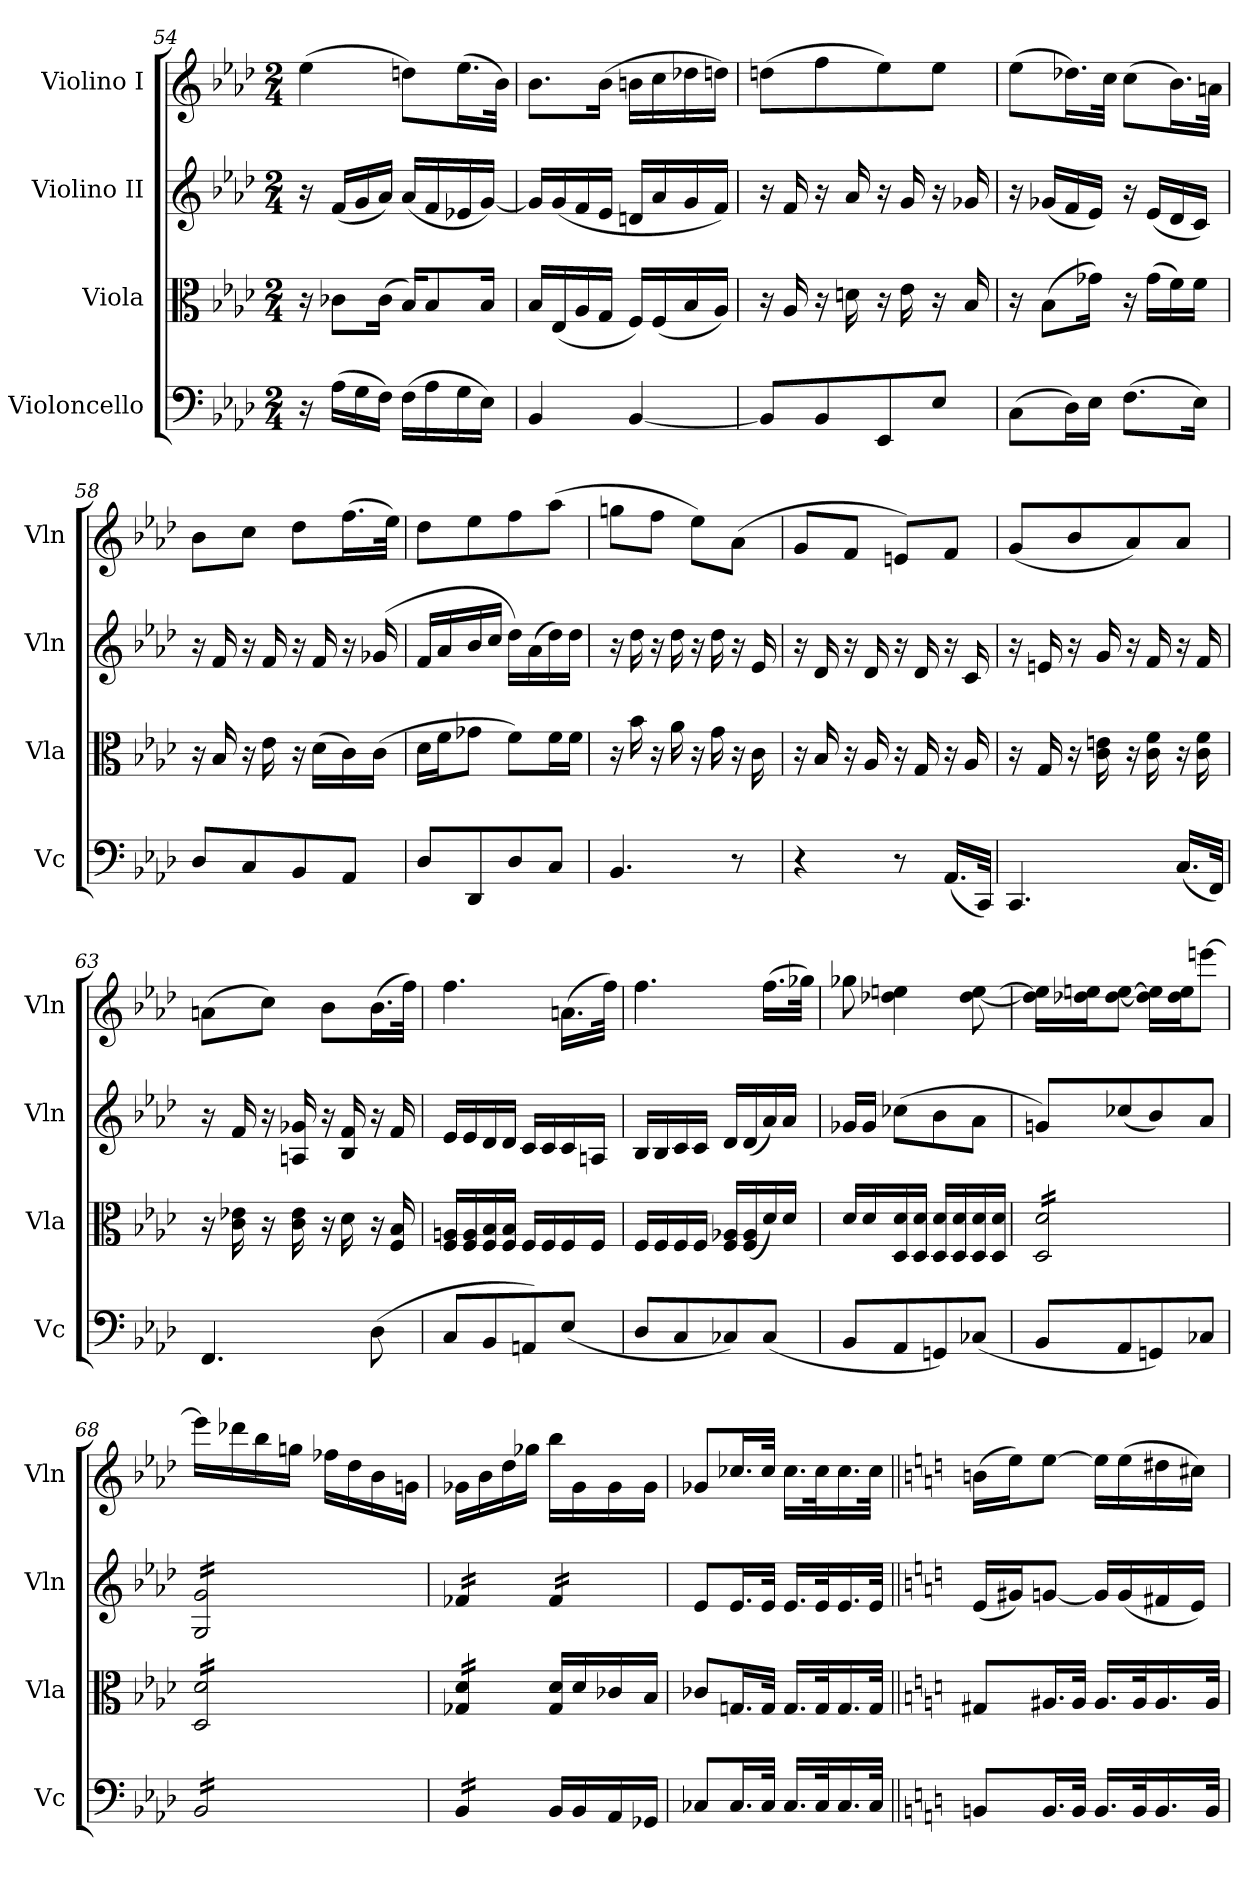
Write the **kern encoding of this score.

**kern	**kern	**kern	**kern
*part4	*part3	*part2	*part1
*staff4	*staff3	*staff2	*staff1
*I"Violoncello	*I"Viola	*I"Violino II	*I"Violino I
*I'Vc	*I'Vla	*I'Vln	*I'Vln
*clefF4	*clefC3	*clefG2	*clefG2
*k[b-e-a-d-]	*k[b-e-a-d-]	*k[b-e-a-d-]	*k[b-e-a-d-]
*M2/4	*M2/4	*M2/4	*M2/4
=54	=54	=54	=54
16r	16r	16r	(4ee-\
(16A-\LL	8c-X\L	(16f/LL	.
16G\	.	16g/	.
16F\JJ)	(16c-\Jk	16a-/JJ)	.
(16F\LL	16B-/KL)	(16a-/LL	8ddn\L)
16A-\	8B-/	16f/	.
16G\	.	16e-X/	(16.ee-\L
16E-\JJ)	16B-/Jk	[16g/JJ)	.
.	.	.	32b-\JJk)
=55	=55	=55	=55
4BB-/	16B-/LL	16g/LL]	8.b-\L
.	(16E-/	(16g/	.
.	16A-/	16f/	.
.	16G/JJ	16e-/JJ	(16b-\Jk
[4BB-/	16F/LL)	16dn/LL	16bn\LL
.	(16F/	16a-/	16cc\
.	16B-/	16g/	16dd-X\
.	16A-/JJ)	16f/JJ)	16ddn\JJ)
=56	=56	=56	=56
8BB-/L]	16r	16r	(8ddn\L
.	16A-/	16f/	.
8BB-/	16r	16r	8ff\
.	16dn\	16a-/	.
8EE-/	16r	16r	8ee-\)
.	16e-\	16g/	.
8E-/J	16r	16r	8ee-\J
.	16B-/	16g-X/	.
!!LO:LB:g=z
=57	=57	=57	=57
(8C\L	16r	16r	(8ee-\L
.	(8B-\L	(16g-X/LL	.
16D-\L)	.	16f/	16.dd-X\L)
16E-\JJ	16g-X\Jk)	16e-/JJ)	.
.	.	.	32cc\JJk
(8.F\L	16r	16r	(8cc\L
.	(16g-\LL	(16e-/LL	.
.	16f\)	16d-/	16.b-\L)
16E-\Jk)	16f\JJ	16c/JJ)	.
.	.	.	32an\JJk
=58	=58	=58	=58
8D-/L	16r	16r	8b-\L
.	16B-/	16f/	.
8C/	16r	16r	8cc\J
.	16e-\	16f/	.
8BB-/	16r	16r	8dd-\L
.	(16d-\LL	16f/	.
8AA-/J	16c\)	16r	(16.ff\L
.	(16c\JJ	(>16g-X/	.
.	.	.	32ee-\JJk)
=59	=59	=59	=59
8D-/L	16d-\LL	16f/LL	8dd-\L
.	16f\J	16a-/	.
8DD-/	8g-X\J	16b-/	8ee-\
.	.	16cc/JJ	.
8D-/	8f\L)	16dd-\LL)	8ff\
.	.	(16a-\	.
8C/J	16f\L	16dd-\)	(8aa-\J
.	16f\JJ	16dd-\JJ	.
=60	=60	=60	=60
4.BB-/	16r	16r	8ggn\L
.	16b-\	16dd-\	.
.	16r	16r	8ff\J
.	16a-\	16dd-\	.
.	16r	16r	8ee-\L)
.	16g\	16dd-\	.
8r	16r	16r	(8a-\J
.	16c\	16e-/	.
=61	=61	=61	=61
4r	16r	16r	8g/L
.	16B-/	16d-/	.
.	16r	16r	8f/J
.	16A-/	16d-/	.
8r	16r	16r	8en/L)
.	16G/	16d-/	.
(16.AA-/LL	16r	16r	8f/J
.	16A-/	16c/	.
32CC/JJk)	.	.	.
=62	=62	=62	=62
4.CC/	16r	16r	(8g/L
.	16G/	16en/	.
.	16r	16r	8b-/
.	16c\ 16en\	16g/	.
.	16r	16r	8a-/)
.	16c\ 16f\	16f/	.
(16.C/LL	16r	16r	8a-/J
.	16c\ 16f\	16f/	.
32FF/JJk)	.	.	.
!!LO:PB:g=z
=63	=63	=63	=63
4.FF/	16r	16r	(8an\L
.	16c\ 16e-X\	16f/	.
.	16r	16r	8cc\J)
.	16c\ 16e-\	16An/ 16g-X/	.
.	16r	16r	8b-\L
.	16d-\	16B-/ 16f/	.
(8D-\	16r	16r	(16.b-\L
.	16F/ 16B-/	16f/	.
.	.	.	32ff\JJk)
=64	=64	=64	=64
8C/L	16F/ 16An/LL	16e-/LL	4.ff\
.	16F/ 16A/	16e-/	.
8BB-/	16F/ 16B-/	16d-/	.
.	16F/ 16B-/JJ	16d-/JJ	.
8AAn/)	16F/LL	16c/LL	.
.	16F/	16c/	.
(8E-/J	16F/	16c/	(16.an\LL
.	16F/JJ	16An/JJ	.
.	.	.	32ff\JJk)
=65	=65	=65	=65
8D-/L	16F/LL	16B-/LL	4.ff\
.	16F/	16B-/	.
8C/	16F/	16c/	.
.	16F/JJ	16c/JJ	.
8C-X/)	16F/ 16A-X/LL	16d-/LL	.
.	(16F/ 16A-/	(16d-/	.
(8C-/J	16d-/)	16a-/)	(16.ff\LL
.	16d-/JJ	16a-/JJ	.
.	.	.	32gg-X\JJk)
=66	=66	=66	=66
8BB-/L	16d-/LL	16g-X/LL	8gg-X\
.	16d-/	16g-/JJ	.
8AA-/	16D-/ 16d-/	(8cc-X\L	4dd-X\ 4een\
.	16D-/ 16d-/JJ	.	.
8GGn/)	16D-/ 16d-/LL	8b-\	.
.	16D-/ 16d-/	.	.
(8C-X/J	16D-/ 16d-/	8a-\J	[8dd-\ [8ee\
.	16D-/ 16d-/JJ	.	.
=67	=67	=67	=67
*	*tremolo	*	*
8BB-/L	16D-/ 16d-/LL	8gn/L)	16dd-\] 16ee\]LL
.	16D-/ 16d-/	.	16dd-X\ 16een\J
8AA-/	16D-/ 16d-/	(8cc-X/	[8dd-\ [8ee\J
.	16D-/ 16d-/	.	.
8GGn/)	16D-/ 16d-/	8b-/)	16dd-\] 16ee\]LL
.	16D-/ 16d-/	.	16dd-\ 16ee\J
8C-X/J	16D-/ 16d-/	8a-/J	[8eeen\J
.	16D-/ 16d-/JJ	.	.
!!LO:LB:g=z
=68	=68	=68	=68
*tremolo	*	*	*
*	*	*tremolo	*
16BB-/LL	16D-/ 16d-/LL	16G/ 16g/LL	16eee\LL]
16BB-/	16D-/ 16d-/	16G/ 16g/	16ddd-X\
16BB-/	16D-/ 16d-/	16G/ 16g/	16bb-\
16BB-/	16D-/ 16d-/	16G/ 16g/	16ggn\JJ
16BB-/	16D-/ 16d-/	16G/ 16g/	16ff-X\LL
16BB-/	16D-/ 16d-/	16G/ 16g/	16dd-\
16BB-/	16D-/ 16d-/	16G/ 16g/	16b-\
16BB-/JJ	16D-/ 16d-/JJ	16G/ 16g/JJ	16gn\JJ
=69	=69	=69	=69
16BB-/LL	16G-X/ 16d-/LL	16f-X/LL	16g-X\LL
16BB-/	16G-X/ 16d-/	16f-X/	16b-\
16BB-/	16G-X/ 16d-/	16f-X/	16dd-\
16BB-/JJ	16G-X/ 16d-/JJ	16f-X/JJ	16gg-X\JJ
*	*Xtremolo	*	*
*Xtremolo	*	*	*
16BB-/LL	16G-/ 16d-/LL	16f-/LL	16bb-\LL
16BB-/	16d-/	16f-/	16g-\
16AA-/	16c-X/	16f-/	16g-\
16GG-X/JJ	16B-/JJ	16f-/JJ	16g-\JJ
*	*	*Xtremolo	*
=70	=70	=70	=70
8C-X/L	8c-X/L	8e-/L	8g-X/L
16.C-/L	16.Gn/L	16.e-/L	16.cc-X/L
32C-/JJk	32G/JJk	32e-/JJk	32cc-/JJk
16.C-/LL	16.G/LL	16.e-/LL	16.cc-\LL
32C-/K	32G/K	32e-/K	32cc-\K
16.C-/	16.G/	16.e-/	16.cc-\
32C-/JJk	32G/JJk	32e-/JJk	32cc-\JJk
=71||	=71||	=71||	=71||
*k[]	*k[]	*k[]	*k[]
8BBn/L	8G#X/L	(16e/LL	(16bn\LL
.	.	16g#X/J)	16ee\J)
16.BB/L	16.A#X/L	[8gn/J	[8ee\J
32BB/JJk	32A#/JJk	.	.
16.BB/LL	16.A#/LL	16g/LL]	16ee\LL]
.	.	(16g/	(16ee\
32BB/K	32A#/K	.	.
16.BB/	16.A#/	16f#X/	16dd#X\
.	.	16e/JJ)	16cc#X\JJ)
32BB/JJk	32A#/JJk	.	.
=	=	=	=
*-	*-	*-	*-
